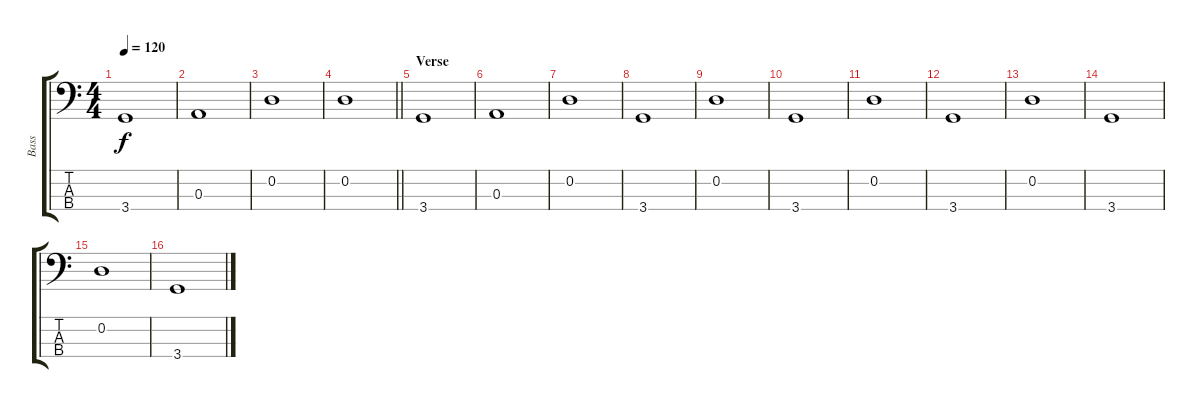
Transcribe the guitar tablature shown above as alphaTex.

\track ("Bass" "Bass") {instrument electricbassfinger}
\staff {score tabs}
\tuning (G2 D2 A1 E1) {hide}
\ts (4 4)
\tempo 120
\clef f4
\ks c
3.4.1{dy f} |
0.3.1 |
0.2.1 |
\barLineRight lightlight
0.2.1 |
\section ("" "Verse")
3.4.1 |
0.3.1 |
0.2.1 |
3.4.1 |
0.2.1 |
3.4.1 |
0.2.1 |
3.4.1 |
0.2.1 |
3.4.1 |
0.2.1 |
3.4.1
